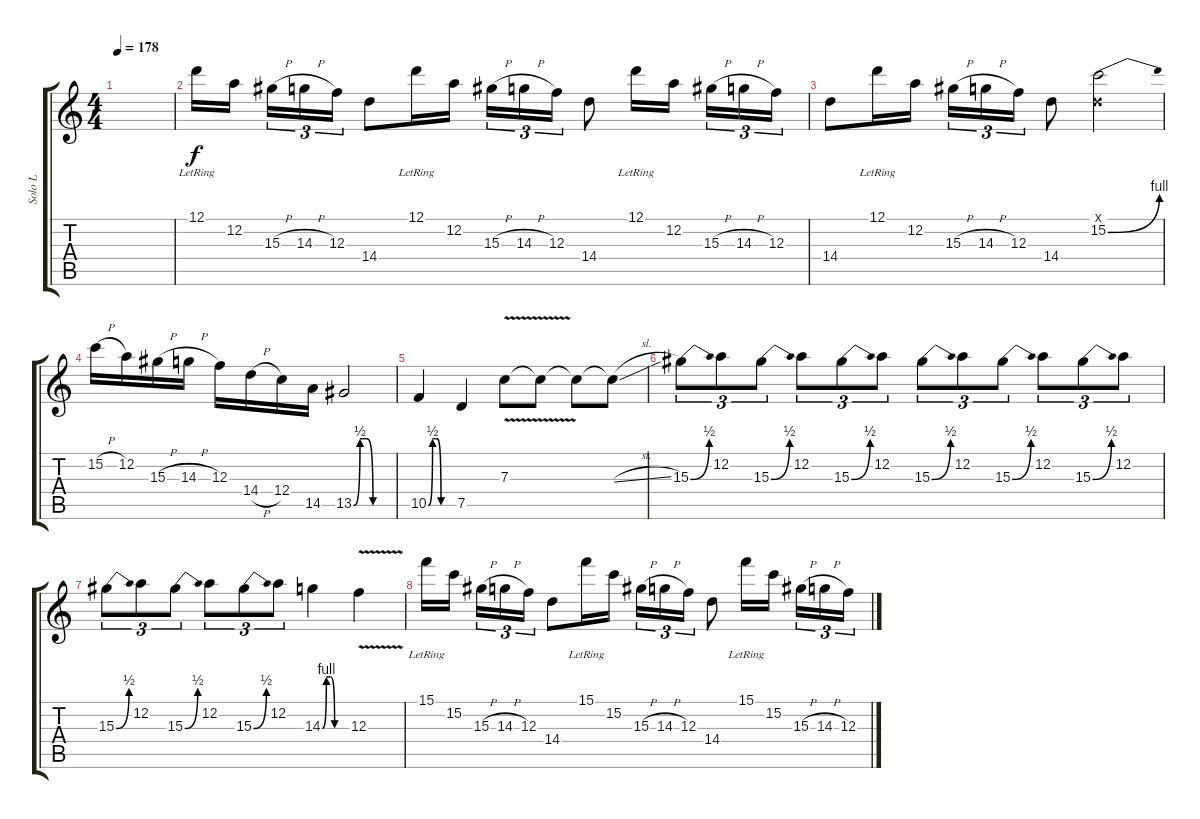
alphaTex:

\track ("Solo L" "Solo L") {instrument overdrivenguitar}
\staff {score tabs}
\tuning (D4 A3 F3 C3 G2 C2) {hide}
\ts (4 4)
\tempo 178
\clef g2
\ks c
|
12.1{lr}.16 12.2.16{beam splitsecondary} 15.3{h}.16{tu (3 2)} 14.3{h}.16{tu (3 2)} 12.3.16{tu (3 2)} 14.4.8 12.1{lr}.16 12.2.16 15.3{h}.16{tu (3 2)} 14.3{h}.16{tu (3 2)} 12.3.16{tu (3 2)} 14.4.8 12.1{lr}.16 12.2.16{beam splitsecondary} 15.3{h}.16{tu (3 2)} 14.3{h}.16{tu (3 2)} 12.3.16{tu (3 2)} |
14.4.8 12.1{lr}.16 12.2.16 15.3{h}.16{tu (3 2)} 14.3{h}.16{tu (3 2)} 12.3.16{tu (3 2)} 14.4.8 (0.1{x} 15.2{be (bend 0 0 60 4)}).2 |
15.2{h}.16 12.2.16 15.3{h}.16 14.3{h}.16 12.3.16 14.4{h}.16 12.4.16 14.5.16 13.5{be (custom 0 0 10 2 20 2 30 0 60 0)}.2 |
10.5{be (custom 0 0 10 2 20 2 30 0 60 0)}.4 7.5.4 7.3{v}.8 7.3{t}.8 7.3{t}.8 7.3{sl t}.8 |
15.3{be (bend 0 0 60 2)}.8{tu (3 2)} 12.2.8{tu (3 2)} 15.3{be (bend 0 0 60 2)}.8{tu (3 2)} 12.2.8{tu (3 2)} 15.3{be (bend 0 0 60 2)}.8{tu (3 2)} 12.2.8{tu (3 2)} 15.3{be (bend 0 0 60 2)}.8{tu (3 2)} 12.2.8{tu (3 2)} 15.3{be (bend 0 0 60 2)}.8{tu (3 2)} 12.2.8{tu (3 2)} 15.3{be (bend 0 0 60 2)}.8{tu (3 2)} 12.2.8{tu (3 2)} |
15.3{be (bend 0 0 60 2)}.8{tu (3 2)} 12.2.8{tu (3 2)} 15.3{be (bend 0 0 60 2)}.8{tu (3 2)} 12.2.8{tu (3 2)} 15.3{be (bend 0 0 60 2)}.8{tu (3 2)} 12.2.8{tu (3 2)} 14.3{be (custom 0 0 10 4 20 4 30 0 60 0)}.4 12.3{v}.4 |
15.1{lr}.16 15.2.16{beam splitsecondary} 15.3{h}.16{tu (3 2)} 14.3{h}.16{tu (3 2)} 12.3.16{tu (3 2)} 14.4.8 15.1{lr}.16 15.2.16 15.3{h}.16{tu (3 2)} 14.3{h}.16{tu (3 2)} 12.3.16{tu (3 2)} 14.4.8 15.1{lr}.16 15.2.16{beam splitsecondary} 15.3{h}.16{tu (3 2)} 14.3{h}.16{tu (3 2)} 12.3.16{tu (3 2)}
